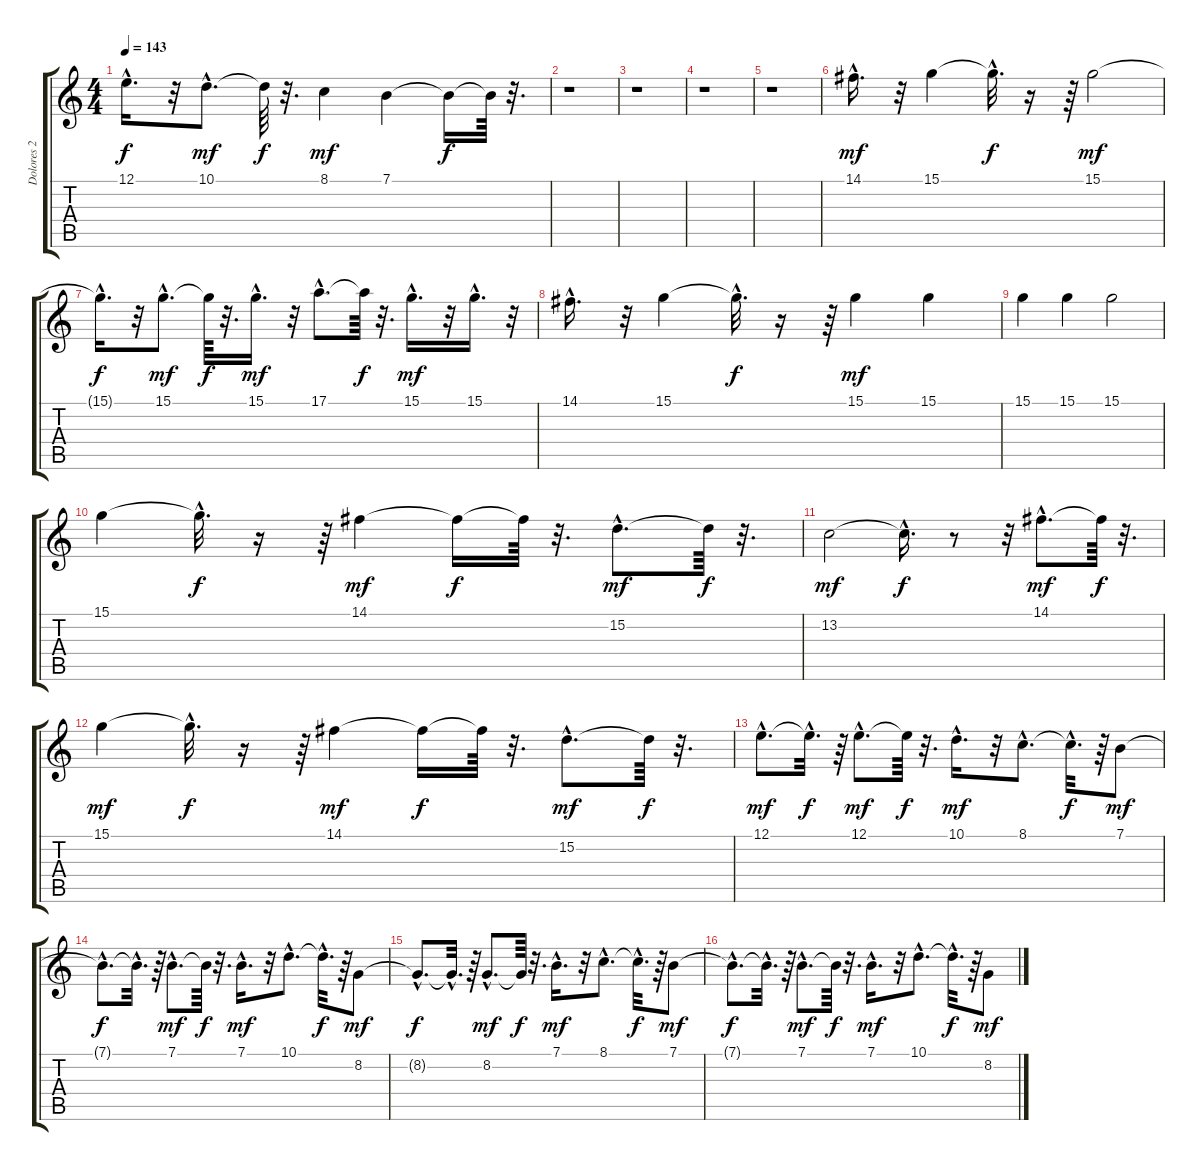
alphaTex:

\track ("Dolores 2" "Dolores 2") {instrument pad3polysynth}
\staff {score tabs}
\tuning (E4 B3 G3 D3 A2 E2) {hide}
\ts (4 4)
\tempo 143
\clef g2
\ks c
12.1{hac t}.16{d dy f} r.32 10.1{hac}.8{d dy mf} 10.1{t}.64{dy f} r.32{d} 8.1.4{dy mf} 7.1.4 7.1{t}.16{dy f} 7.1{t}.64 r.32{d} |
r.1 |
r.1 |
r.1 |
r.1 |
14.1{hac}.16{d dy mf} r.32 15.1.4 15.1{hac t}.32{d dy f} r.16 r.64 15.1.2{dy mf} |
15.1{hac t}.16{d dy f} r.32 15.1{hac}.8{d dy mf} 15.1{t}.64{dy f} r.32{d} 15.1{hac}.16{d dy mf} r.32 17.1{hac}.8{d} 17.1{t}.64{dy f} r.32{d} 15.1{hac}.16{d dy mf} r.32 15.1{hac}.16{d} r.32 |
14.1{hac}.16{d} r.32 15.1.4 15.1{hac t}.32{d dy f} r.16 r.64 15.1.4{dy mf} 15.1.4 |
15.1.4 15.1.4 15.1.2 |
15.1.4 15.1{hac t}.32{d dy f} r.16 r.64 14.1.4{dy mf} 14.1{t}.16{dy f} 14.1{t}.64 r.32{d} 15.2{hac}.8{d dy mf} 15.2{t}.64{dy f} r.32{d} |
13.2.2{dy mf} 13.2{hac t}.16{d dy f} r.8 r.32 14.1{hac}.8{d dy mf} 14.1{t}.64{dy f} r.32{d} |
15.1.4{dy mf} 15.1{hac t}.32{d dy f} r.16 r.64 14.1.4{dy mf} 14.1{t}.16{dy f} 14.1{t}.64 r.32{d} 15.2{hac}.8{d dy mf} 15.2{t}.64{dy f} r.32{d} |
12.1{hac}.8{d dy mf} 12.1{hac t}.32{d dy f} r.64 12.1{hac}.8{d dy mf} 12.1{t}.64{dy f} r.32{d} 10.1{hac}.16{d dy mf} r.32 8.1{hac}.8{d} 8.1{hac t}.32{d dy f} r.64 7.1.8{dy mf} |
7.1{hac t}.8{d dy f} 7.1{hac t}.32{d} r.64 7.1{hac}.8{d dy mf} 7.1{t}.64{dy f} r.32{d} 7.1{hac}.16{d dy mf} r.32 10.1{hac}.8{d} 10.1{hac t}.32{d dy f} r.64 8.2.8{dy mf} |
8.2{hac t}.8{d dy f} 8.2{hac t}.32{d} r.64 8.2{hac}.8{d dy mf} 8.2{t}.64{dy f} r.32{d} 7.1{hac}.16{d dy mf} r.32 8.1{hac}.8{d} 8.1{hac t}.32{d dy f} r.64 7.1.8{dy mf} |
7.1{hac t}.8{d dy f} 7.1{hac t}.32{d} r.64 7.1{hac}.8{d dy mf} 7.1{t}.64{dy f} r.32{d} 7.1{hac}.16{d dy mf} r.32 10.1{hac}.8{d} 10.1{hac t}.32{d dy f} r.64 8.2.8{dy mf}
